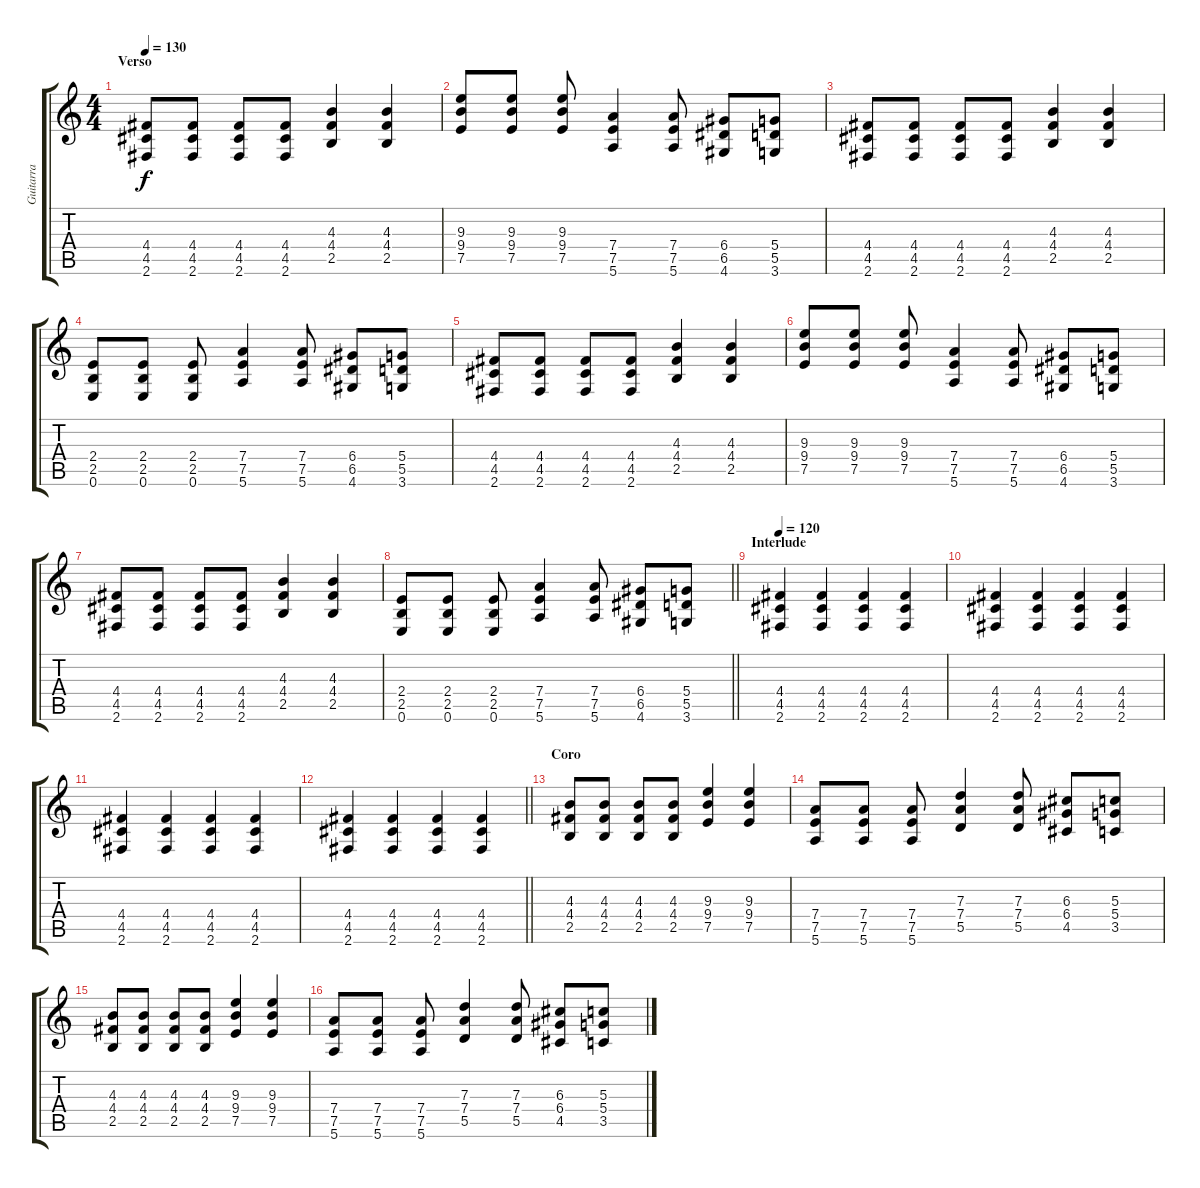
\track ("Guitarra" "Guitarra") {instrument distortionguitar}
\staff {score tabs}
\tuning (E4 B3 G3 D3 A2 E2) {hide}
\ts (4 4)
\section ("" "Verso")
\tempo 130
\clef g2
\ks c
(4.4 4.5 2.6).8{dy f} (4.4 4.5 2.6).8 (4.4 4.5 2.6).8 (4.4 4.5 2.6).8 (4.3 4.4 2.5).4 (4.3 4.4 2.5).4 |
(9.3 9.4 7.5).8 (9.3 9.4 7.5).8 (9.3 9.4 7.5).8 (7.4 7.5 5.6).4 (7.4 7.5 5.6).8 (6.4 6.5 4.6).8 (5.4 5.5 3.6).8 |
(4.4 4.5 2.6).8 (4.4 4.5 2.6).8 (4.4 4.5 2.6).8 (4.4 4.5 2.6).8 (4.3 4.4 2.5).4 (4.3 4.4 2.5).4 |
(2.4 2.5 0.6).8 (2.4 2.5 0.6).8 (2.4 2.5 0.6).8 (7.4 7.5 5.6).4 (7.4 7.5 5.6).8 (6.4 6.5 4.6).8 (5.4 5.5 3.6).8 |
(4.4 4.5 2.6).8 (4.4 4.5 2.6).8 (4.4 4.5 2.6).8 (4.4 4.5 2.6).8 (4.3 4.4 2.5).4 (4.3 4.4 2.5).4 |
(9.3 9.4 7.5).8 (9.3 9.4 7.5).8 (9.3 9.4 7.5).8 (7.4 7.5 5.6).4 (7.4 7.5 5.6).8 (6.4 6.5 4.6).8 (5.4 5.5 3.6).8 |
(4.4 4.5 2.6).8 (4.4 4.5 2.6).8 (4.4 4.5 2.6).8 (4.4 4.5 2.6).8 (4.3 4.4 2.5).4 (4.3 4.4 2.5).4 |
\barLineRight lightlight
(2.4 2.5 0.6).8 (2.4 2.5 0.6).8 (2.4 2.5 0.6).8 (7.4 7.5 5.6).4 (7.4 7.5 5.6).8 (6.4 6.5 4.6).8 (5.4 5.5 3.6).8 |
\section ("" "Interlude")
\tempo 135
\tempo 120
(4.4 4.5 2.6).4 (4.4 4.5 2.6).4 (4.4 4.5 2.6).4 (4.4 4.5 2.6).4 |
(4.4 4.5 2.6).4 (4.4 4.5 2.6).4 (4.4 4.5 2.6).4 (4.4 4.5 2.6).4 |
(4.4 4.5 2.6).4 (4.4 4.5 2.6).4 (4.4 4.5 2.6).4 (4.4 4.5 2.6).4 |
\barLineRight lightlight
(4.4 4.5 2.6).4 (4.4 4.5 2.6).4 (4.4 4.5 2.6).4 (4.4 4.5 2.6).4 |
\section ("" "Coro")
(4.3 4.4 2.5).8 (4.3 4.4 2.5).8 (4.3 4.4 2.5).8 (4.3 4.4 2.5).8 (9.3 9.4 7.5).4 (9.3 9.4 7.5).4 |
(7.4 7.5 5.6).8 (7.4 7.5 5.6).8 (7.4 7.5 5.6).8 (7.3 7.4 5.5).4 (7.3 7.4 5.5).8 (6.3 6.4 4.5).8 (5.3 5.4 3.5).8 |
(4.3 4.4 2.5).8 (4.3 4.4 2.5).8 (4.3 4.4 2.5).8 (4.3 4.4 2.5).8 (9.3 9.4 7.5).4 (9.3 9.4 7.5).4 |
(7.4 7.5 5.6).8 (7.4 7.5 5.6).8 (7.4 7.5 5.6).8 (7.3 7.4 5.5).4 (7.3 7.4 5.5).8 (6.3 6.4 4.5).8 (5.3 5.4 3.5).8
